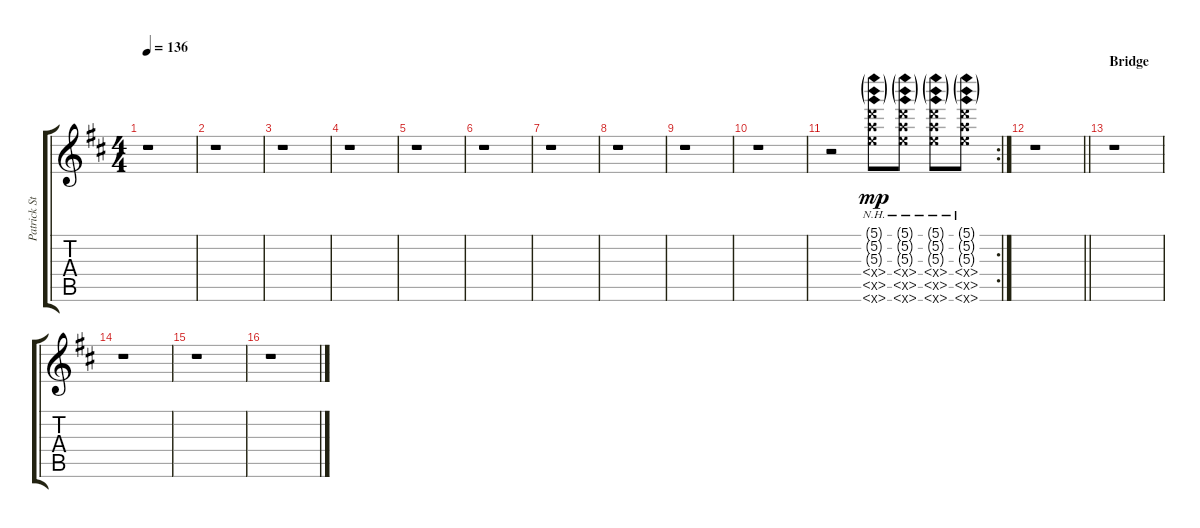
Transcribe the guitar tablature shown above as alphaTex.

\track ("Patrick Stump" "Patrick St") {instrument overdrivenguitar}
\staff {score tabs}
\tuning (E4 B3 G3 D3 A2 E2) {hide}
\ts (4 4)
\tempo 136
\clef g2
\ks d
r.1{dy mp} |
r.1 |
r.1 |
r.1 |
r.1 |
r.1 |
r.1 |
r.1 |
r.1 |
r.1 |
\rc 2
r.2 (5.1{nh g} 5.2{nh g} 5.3{nh g} 5.4{nh x} 5.5{nh x} 5.6{nh x}).8 (5.1{nh g} 5.2{nh g} 5.3{nh g} 5.4{nh x} 5.5{nh x} 5.6{nh x}).8 (5.1{nh g} 5.2{nh g} 5.3{nh g} 5.4{nh x} 5.5{nh x} 5.6{nh x}).8 (5.1{nh g} 5.2{nh g} 5.3{nh g} 5.4{nh x} 5.5{nh x} 5.6{nh x}).8 |
\barLineRight lightlight
r.1 |
\section ("" "Bridge")
r.1 |
r.1 |
r.1 |
r.1
